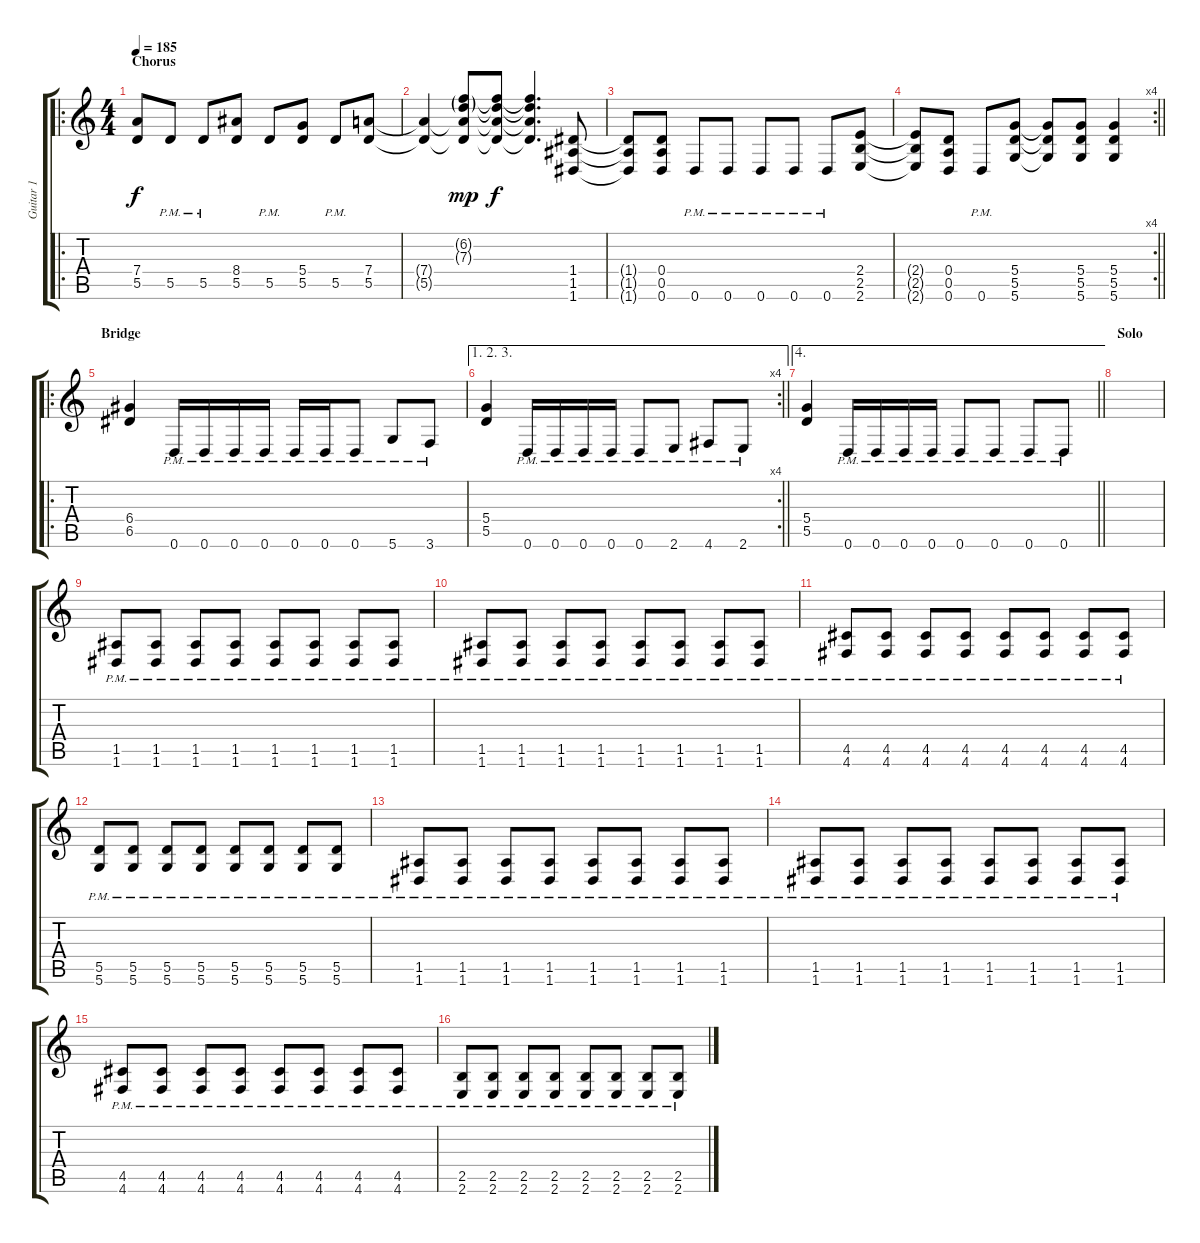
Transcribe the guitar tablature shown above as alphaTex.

\track ("Guitar 1" "Guitar 1") {instrument overdrivenguitar}
\staff {score tabs}
\tuning (E4 B3 G3 D3 A2 D2) {hide}
\ro
\ts (4 4)
\section ("" "Chorus")
\tempo 185
\clef g2
\ks c
(7.4 5.5).8{dy f} 5.5{pm}.8 5.5{pm}.8 (8.4 5.5).8 5.5{pm}.8 (5.4 5.5).8 5.5{pm}.8 (7.4 5.5).8 |
(7.4{t} 5.5{t}).4 (6.2{g} 7.3{g} 7.4{t} 5.5{t}).8{dy mp} (6.2{t} 7.3{t} 7.4{t} 5.5{t}).8{dy f} (6.2{t} 7.3{t} 7.4{t} 5.5{t}).4{d} (1.4 1.5 1.6).8 |
(1.4{t} 1.5{t} 1.6{t}).8 (0.4 0.5 0.6).8 0.6{pm}.8 0.6{pm}.8 0.6{pm}.8 0.6{pm}.8 0.6{pm}.8 (2.4 2.5 2.6).8 |
\rc 4
\barLineRight lightlight
(2.4{t} 2.5{t} 2.6{t}).8 (0.4 0.5 0.6).8 0.6{pm}.8 (5.4 5.5 5.6).8 (5.4{t} 5.5{t} 5.6{t}).8 (5.4 5.5 5.6).8 (5.4 5.5 5.6).4 |
\ro
\section ("" "Bridge")
(6.4 6.5).4 0.6{pm}.16 0.6{pm}.16 0.6{pm}.16 0.6{pm}.16 0.6{pm}.16 0.6{pm}.16 0.6{pm}.8 5.6{pm}.8 3.6{pm}.8 |
\ae (1 2 3)
\rc 4
\barLineRight lightlight
(5.4 5.5).4 0.6{pm}.16 0.6{pm}.16 0.6{pm}.16 0.6{pm}.16 0.6{pm}.8 2.6{pm}.8 4.6{pm}.8 2.6{pm}.8 |
\ae 4
\barLineRight lightlight
(5.4 5.5).4 0.6{pm}.16 0.6{pm}.16 0.6{pm}.16 0.6{pm}.16 0.6{pm}.8 0.6{pm}.8 0.6{pm}.8 0.6{pm}.8 |
\section ("" "Solo")
|
(1.5{pm} 1.6{pm}).8 (1.5{pm} 1.6{pm}).8 (1.5{pm} 1.6{pm}).8 (1.5{pm} 1.6{pm}).8 (1.5{pm} 1.6{pm}).8 (1.5{pm} 1.6{pm}).8 (1.5{pm} 1.6{pm}).8 (1.5{pm} 1.6{pm}).8 |
(1.5{pm} 1.6{pm}).8 (1.5{pm} 1.6{pm}).8 (1.5{pm} 1.6{pm}).8 (1.5{pm} 1.6{pm}).8 (1.5{pm} 1.6{pm}).8 (1.5{pm} 1.6{pm}).8 (1.5{pm} 1.6{pm}).8 (1.5{pm} 1.6{pm}).8 |
(4.5{pm} 4.6{pm}).8 (4.5{pm} 4.6{pm}).8 (4.5{pm} 4.6{pm}).8 (4.5{pm} 4.6{pm}).8 (4.5{pm} 4.6{pm}).8 (4.5{pm} 4.6{pm}).8 (4.5{pm} 4.6{pm}).8 (4.5{pm} 4.6{pm}).8 |
(5.5{pm} 5.6{pm}).8 (5.5{pm} 5.6{pm}).8 (5.5{pm} 5.6{pm}).8 (5.5{pm} 5.6{pm}).8 (5.5{pm} 5.6{pm}).8 (5.5{pm} 5.6{pm}).8 (5.5{pm} 5.6{pm}).8 (5.5{pm} 5.6{pm}).8 |
(1.5{pm} 1.6{pm}).8 (1.5{pm} 1.6{pm}).8 (1.5{pm} 1.6{pm}).8 (1.5{pm} 1.6{pm}).8 (1.5{pm} 1.6{pm}).8 (1.5{pm} 1.6{pm}).8 (1.5{pm} 1.6{pm}).8 (1.5{pm} 1.6{pm}).8 |
(1.5{pm} 1.6{pm}).8 (1.5{pm} 1.6{pm}).8 (1.5{pm} 1.6{pm}).8 (1.5{pm} 1.6{pm}).8 (1.5{pm} 1.6{pm}).8 (1.5{pm} 1.6{pm}).8 (1.5{pm} 1.6{pm}).8 (1.5{pm} 1.6{pm}).8 |
(4.5{pm} 4.6{pm}).8 (4.5{pm} 4.6{pm}).8 (4.5{pm} 4.6{pm}).8 (4.5{pm} 4.6{pm}).8 (4.5{pm} 4.6{pm}).8 (4.5{pm} 4.6{pm}).8 (4.5{pm} 4.6{pm}).8 (4.5{pm} 4.6{pm}).8 |
(2.5{pm} 2.6{pm}).8 (2.5{pm} 2.6{pm}).8 (2.5{pm} 2.6{pm}).8 (2.5{pm} 2.6{pm}).8 (2.5{pm} 2.6{pm}).8 (2.5{pm} 2.6{pm}).8 (2.5{pm} 2.6{pm}).8 (2.5{pm} 2.6{pm}).8
